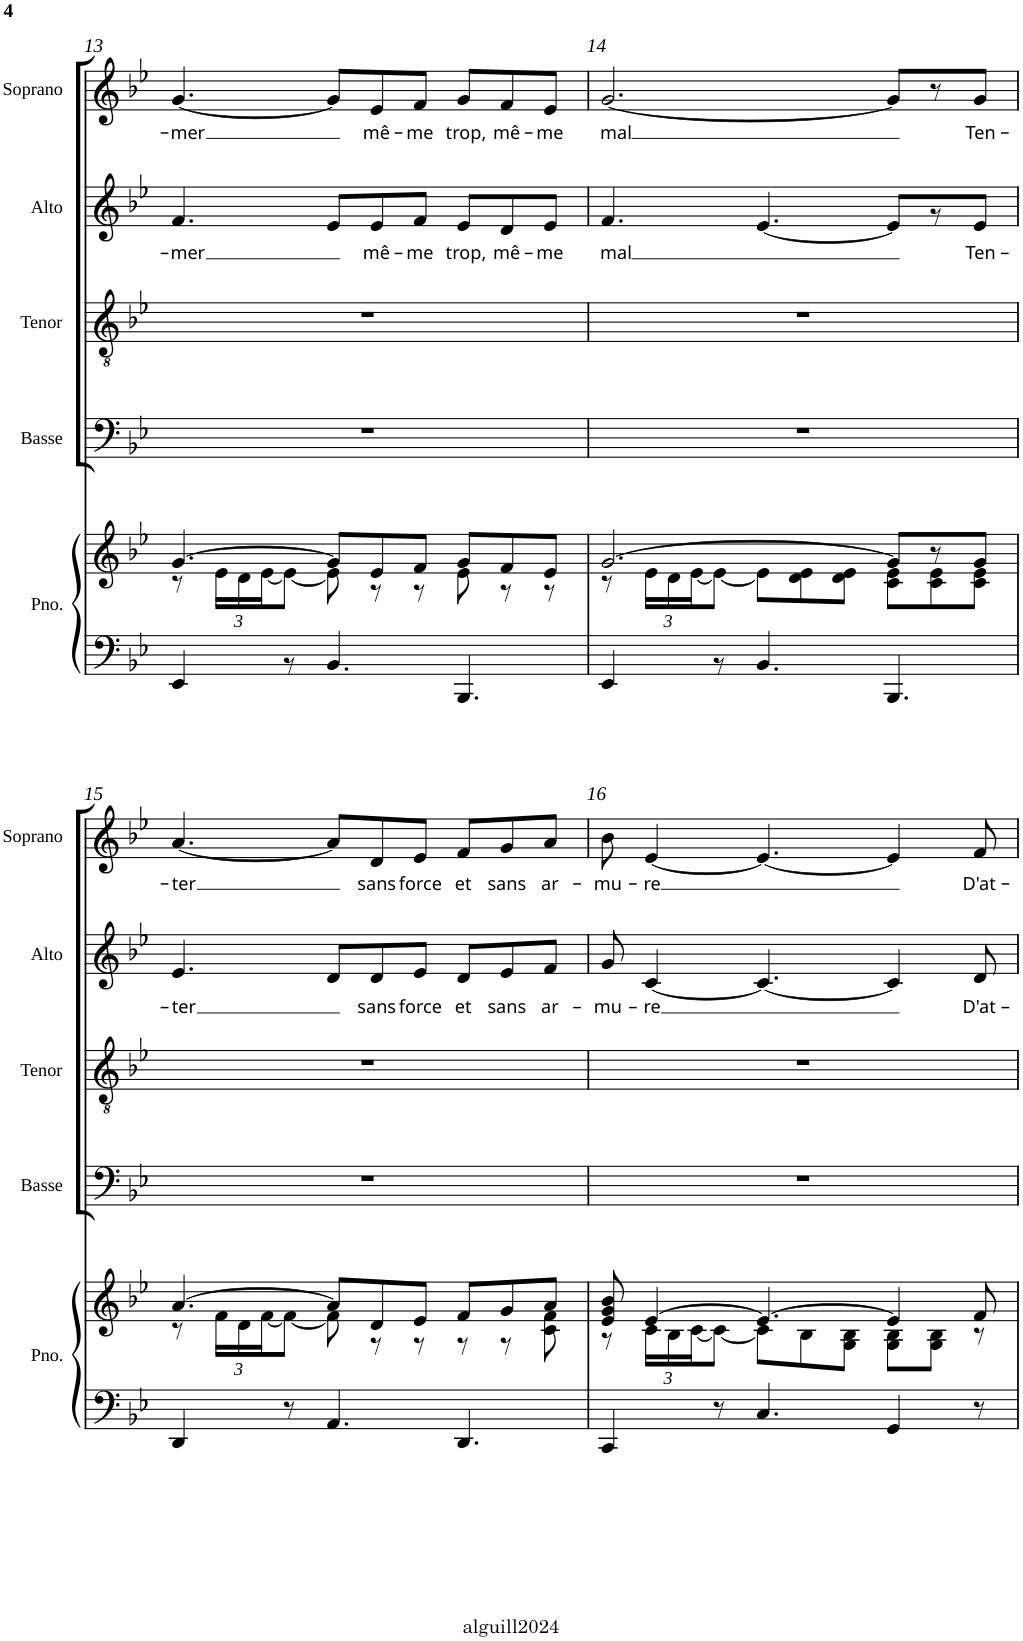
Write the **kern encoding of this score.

**kern	**kern	**kern	**kern	**kern	**text	**kern	**text
*part5	*part5	*part4	*part3	*part2	*part2	*part1	*part1
*staff6	*staff5	*staff4	*staff3	*staff2	*staff2	*staff1	*staff1
*I"Piano	*	*I"Basse	*I"Tenor	*I"Alto	*	*I"Soprano	*
*I'Pno.	*	*I'Basse	*I'Tenor	*I'Alto	*	*I'Soprano	*
!!LO:PB:g=z
*clefF4	*clefG2	*clefF4	*clefGv2	*clefG2	*	*clefG2	*
*k[b-e-]	*k[b-e-]	*k[b-e-]	*k[b-e-]	*k[b-e-]	*	*k[b-e-]	*
*B-:	*B-:	*B-:	*B-:	*B-:	*	*B-:	*
*M9/8	*M9/8	*M9/8	*M9/8	*M9/8	*	*M9/8	*
=13	=13	=13	=13	=13	=13	=13	=13
*^	*^	*	*	*	*	*	*
!	!	!	!	!	!	!	!LO:LY:b	!	!LO:LY:b
1ryy	4EE-/	[>4.g/	8r	8%9r	8%9r	4.f/	-mer	[4.g/	-mer
*	*	*	*Xbrackettup	*	*	*	*	*	*
.	.	.	24e-\LL	.	.	.	.	.	.
.	.	.	24d\	.	.	.	.	.	.
.	.	.	[<24e-\J	.	.	.	.	.	.
.	8r	.	8e-\J_	.	.	.	.	.	.
.	4.BB-/	8g/L]	8e-\]	.	.	8e-/L	.	8g/L]	.
!	!	!	!	!	!	!	!LO:LY:b	!	!LO:LY:b
.	.	8e-/	8r	.	.	8e-/	mê-	8e-/	mê-
!	!	!	!	!	!	!	!LO:LY:b	!	!LO:LY:b
.	.	8f/J	8r	.	.	8f/J	-me	8f/J	-me
!	!	!	!	!	!	!	!LO:LY:b	!	!LO:LY:b
.	4.BBB-/	8g/L	8e-\	.	.	8e-/L	trop,	8g/L	trop,
!	!	!	!	!	!	!	!LO:LY:b	!	!LO:LY:b
.	.	8f/	8r	.	.	8d/	mê-	8f/	mê-
!	!	!	!	!	!	!	!LO:LY:b	!	!LO:LY:b
8ryy	.	8e-/J	8r	.	.	8e-/J	-me	8e-/J	-me
=14	=14	=14	=14	=14	=14	=14	=14	=14	=14
!	!	!	!	!	!	!	!LO:LY:b	!	!LO:LY:b
1ryy	4EE-/	[>2.g/	8r	8%9r	8%9r	4.f/	mal	[2.g/	mal
.	.	.	24e-\LL	.	.	.	.	.	.
.	.	.	24d\	.	.	.	.	.	.
.	.	.	[<24e-\J	.	.	.	.	.	.
.	8r	.	8e-\J_	.	.	.	.	.	.
.	4.BB-/	.	8e-\L]	.	.	[4.e-/	.	.	.
.	.	.	8d\ 8e-\	.	.	.	.	.	.
.	.	.	8d\ 8e-\J	.	.	.	.	.	.
.	4.BBB-/	8g/L]	8c\ 8e-\L	.	.	8e-/L]	.	8g/L]	.
.	.	8r	8c\ 8e-\	.	.	8r	.	8r	.
!	!	!	!	!	!	!	!LO:LY:b	!	!LO:LY:b
8ryy	.	8g/J	8c\ 8e-\J	.	.	8e-/J	Ten-	8g/J	Ten-
*v	*v	*	*	*	*	*	*	*	*
!!LO:LB:g=z
=15	=15	=15	=15	=15	=15	=15	=15	=15
!	!	!	!	!	!	!LO:LY:b	!	!LO:LY:b
4DD/	[>4.a/	8r	8%9r	8%9r	4.e-/	-ter	[4.a/	-ter
.	.	24f\LL	.	.	.	.	.	.
.	.	24d\	.	.	.	.	.	.
.	.	[<24f\J	.	.	.	.	.	.
8r	.	8f\J_	.	.	.	.	.	.
4.AA/	8a/L]	8f\]	.	.	8d/L	.	8a/L]	.
!	!	!	!	!	!	!LO:LY:b	!	!LO:LY:b
.	8d/	8r	.	.	8d/	sans	8d/	sans
!	!	!	!	!	!	!LO:LY:b	!	!LO:LY:b
.	8e-/J	8r	.	.	8e-/J	force	8e-/J	force
!	!	!	!	!	!	!LO:LY:b	!	!LO:LY:b
4.DD/	8f/L	8r	.	.	8d/L	et	8f/L	et
!	!	!	!	!	!	!LO:LY:b	!	!LO:LY:b
.	8g/	8r	.	.	8e-/	sans	8g/	sans
!	!	!	!	!	!	!LO:LY:b	!	!LO:LY:b
.	8a/J	8c\ 8f\	.	.	8f/J	ar-	8a/J	ar-
=16	=16	=16	=16	=16	=16	=16	=16	=16
!	!	!	!	!	!	!LO:LY:b	!	!LO:LY:b
4CC/	8e-/ 8g/ 8b-/	8r	8%9r	8%9r	8g/	-mu-	8b-\	-mu-
!	!	!	!	!	!	!LO:LY:b	!	!LO:LY:b
.	[>4e-/	24c\LL	.	.	[4c/	-re	[4e-/	-re
.	.	24B-\	.	.	.	.	.	.
.	.	[<24c\J	.	.	.	.	.	.
8r	.	8c\J_	.	.	.	.	.	.
4.C/	4.e-/_	8c\L]	.	.	4.c/_	.	4.e-/_	.
.	.	8B-\	.	.	.	.	.	.
.	.	8G\ 8B-\J	.	.	.	.	.	.
4GG/	4e-/]	8G\ 8B-\L	.	.	4c/]	.	4e-/]	.
.	.	8G\ 8B-\J	.	.	.	.	.	.
!	!	!	!	!	!	!LO:LY:b	!	!LO:LY:b
8r	8f/	8r	.	.	8d/	D'at-	8f/	D'at-
*	*v	*v	*	*	*	*	*	*
=	=	=	=	=	=	=	=
*-	*-	*-	*-	*-	*-	*-	*-
